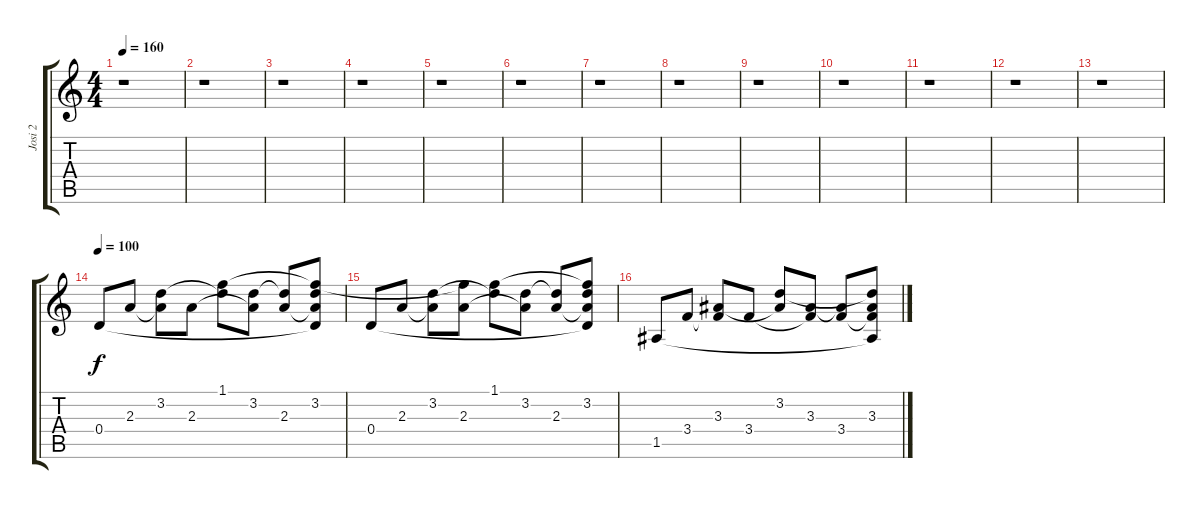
\track ("Josi 2" "Josi 2") {instrument overdrivenguitar}
\staff {score tabs}
\tuning (E4 B3 G3 D3 A2 E2) {hide}
\ts (4 4)
\tempo 160
\clef g2
\ks c
r.1{dy f} |
r.1 |
r.1 |
r.1 |
r.1 |
r.1 |
r.1 |
r.1 |
r.1 |
r.1 |
r.1 |
r.1 |
r.1 |
\tempo 100
0.4.8{instrument acousticguitarnylon} 2.3.8 (3.2 2.3{t}).8 2.3.8 (1.1 3.2{t}).8 (3.2 2.3{t}).8 (3.2{t} 2.3).8 (1.1{t} 3.2 2.3{t} 0.4{t}).8 |
0.4.8 2.3.8 (3.2 2.3{t}).8 (1.1{t} 2.3).8 (1.1 3.2{t}).8 (3.2 2.3{t}).8 (3.2{t} 2.3).8 (1.1{t} 3.2 2.3{t} 0.4{t}).8 |
1.5.8 3.4.8 (3.3 3.4{t}).8 3.4.8 (3.2 3.3{t}).8 (3.3 3.4{t}).8 (3.3{t} 3.4).8 (3.2{t} 3.3 3.4{t} 1.5{t}).8
